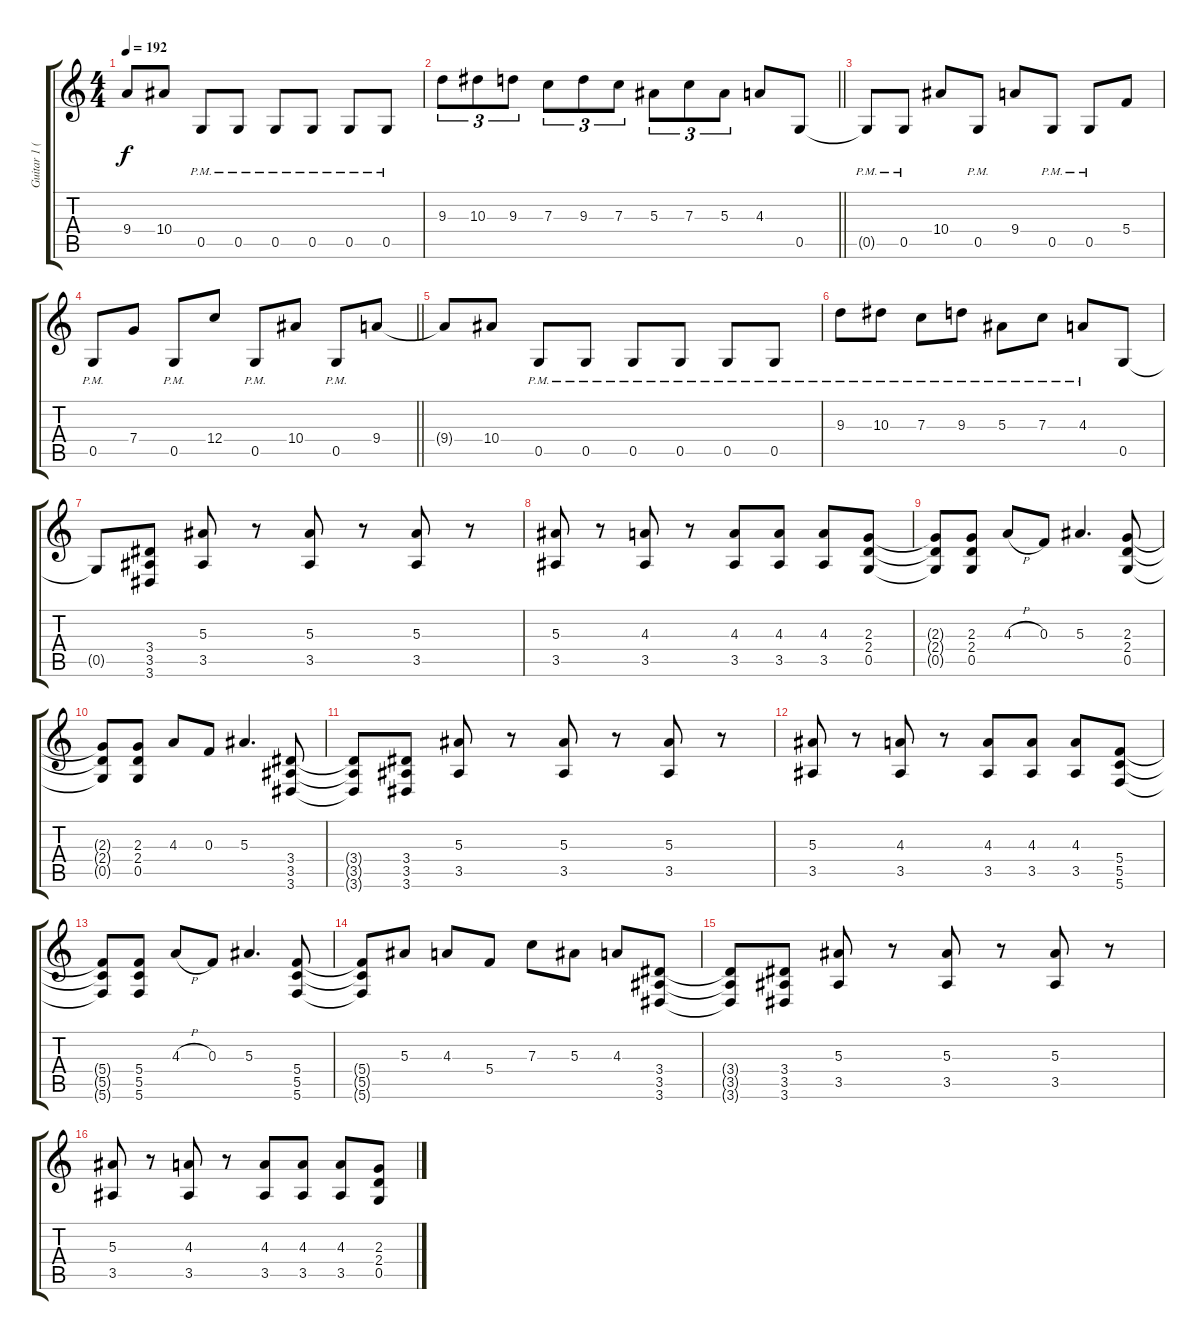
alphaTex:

\track ("Guitar 1 (Distorted- Tuck)" "Guitar 1 (") {instrument distortionguitar}
\staff {score tabs}
\tuning (D4 A3 F3 C3 G2 C2) {hide}
\ts (4 4)
\tempo 192
\clef g2
\ks c
9.4{t}.8{dy f} 10.4.8 0.5{pm}.8 0.5{pm}.8 0.5{pm}.8 0.5{pm}.8 0.5{pm}.8 0.5{pm}.8 |
\barLineRight lightlight
9.3.8{tu (3 2)} 10.3.8{tu (3 2)} 9.3.8{tu (3 2)} 7.3.8{tu (3 2)} 9.3.8{tu (3 2)} 7.3.8{tu (3 2)} 5.3.8{tu (3 2)} 7.3.8{tu (3 2)} 5.3.8{tu (3 2)} 4.3.8 0.5.8 |
0.5{pm t}.8 0.5{pm}.8 10.4.8 0.5{pm}.8 9.4.8 0.5{pm}.8 0.5{pm}.8 5.4.8 |
\barLineRight lightlight
0.5{pm}.8 7.4.8 0.5{pm}.8 12.4.8 0.5{pm}.8 10.4.8 0.5{pm}.8 9.4.8 |
9.4{t}.8 10.4.8 0.5{pm}.8 0.5{pm}.8 0.5{pm}.8 0.5{pm}.8 0.5{pm}.8 0.5{pm}.8 |
9.3{pm}.8 10.3{pm}.8 7.3{pm}.8 9.3{pm}.8 5.3{pm}.8 7.3{pm}.8 4.3{pm}.8 0.5.8 |
0.5{t}.8 (3.4 3.5 3.6).8 (5.3 3.5).8 r.8 (5.3 3.5).8 r.8 (5.3 3.5).8 r.8 |
(5.3 3.5).8 r.8 (4.3 3.5).8 r.8 (4.3 3.5).8 (4.3 3.5).8 (4.3 3.5).8 (2.3 2.4 0.5).8 |
(2.3{t} 2.4{t} 0.5{t}).8 (2.3 2.4 0.5).8 4.3{h}.8 0.3.8 5.3.4{d} (2.3 2.4 0.5).8 |
(2.3{t} 2.4{t} 0.5{t}).8 (2.3 2.4 0.5).8 4.3.8 0.3.8 5.3.4{d} (3.4 3.5 3.6).8 |
(3.4{t} 3.5{t} 3.6{t}).8 (3.4 3.5 3.6).8 (5.3 3.5).8 r.8 (5.3 3.5).8 r.8 (5.3 3.5).8 r.8 |
(5.3 3.5).8 r.8 (4.3 3.5).8 r.8 (4.3 3.5).8 (4.3 3.5).8 (4.3 3.5).8 (5.4 5.5 5.6).8 |
(5.4{t} 5.5{t} 5.6{t}).8 (5.4 5.5 5.6).8 4.3{h}.8 0.3.8 5.3.4{d} (5.4 5.5 5.6).8 |
(5.4{t} 5.5{t} 5.6{t}).8 5.3.8 4.3.8 5.4.8 7.3.8 5.3.8 4.3.8 (3.4 3.5 3.6).8 |
(3.4{t} 3.5{t} 3.6{t}).8 (3.4 3.5 3.6).8 (5.3 3.5).8 r.8 (5.3 3.5).8 r.8 (5.3 3.5).8 r.8 |
(5.3 3.5).8 r.8 (4.3 3.5).8 r.8 (4.3 3.5).8 (4.3 3.5).8 (4.3 3.5).8 (2.3 2.4 0.5).8
